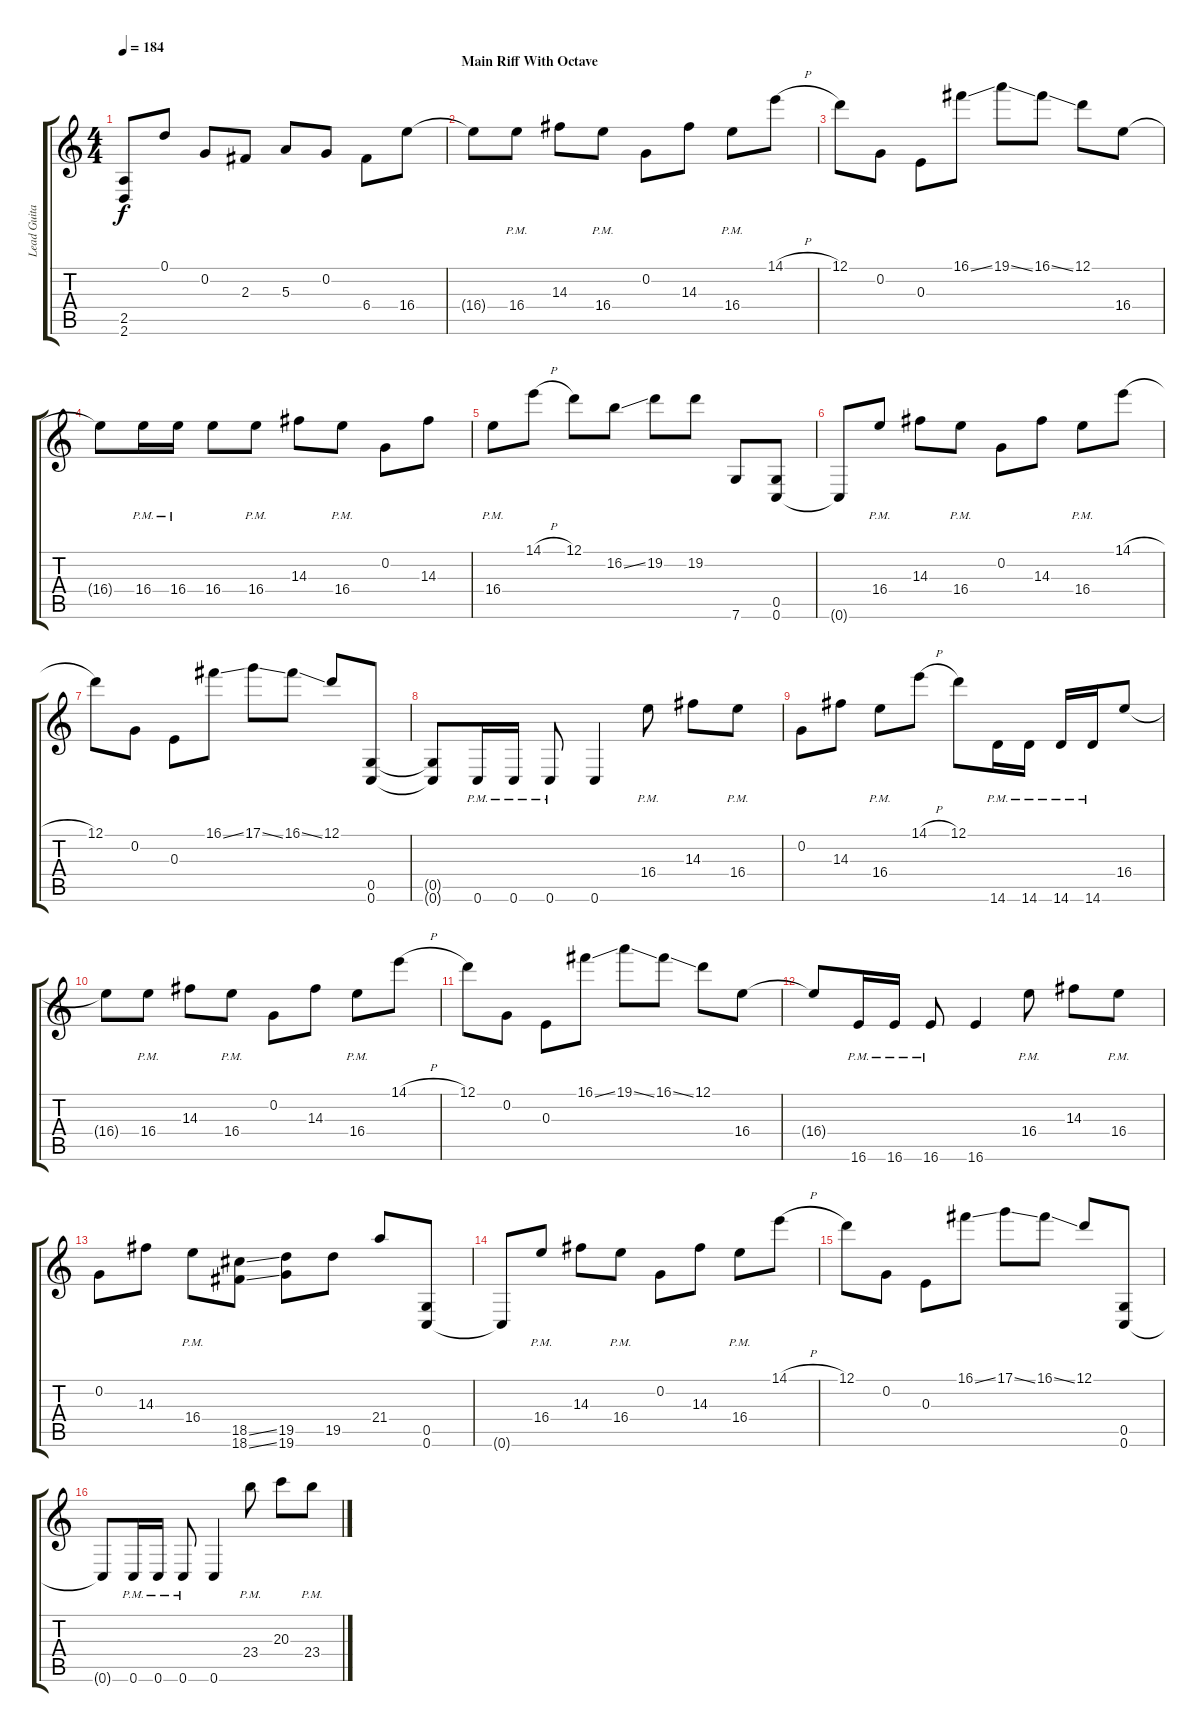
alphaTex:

\track ("Lead Guitar" "Lead Guita") {instrument distortionguitar}
\staff {score tabs}
\tuning (D4 G3 E3 C3 G2 C2) {hide}
\ts (4 4)
\tempo 184
\clef g2
\ks c
(2.5{t} 2.6{t}).8{dy f} 0.1.8 0.2.8 2.3.8 5.3.8 0.2.8 6.4.8 16.4.8 |
\section ("" "Main Riff With Octave")
16.4{t}.8 16.4{pm}.8 14.3.8 16.4{pm}.8 0.2.8 14.3.8 16.4{pm}.8 14.1{h}.8 |
12.1.8 0.2.8 0.3.8 16.1{ss}.8 19.1{ss}.8 16.1{ss}.8 12.1.8 16.4.8 |
16.4{t}.8 16.4{pm}.16 16.4{pm}.16 16.4.8 16.4{pm}.8 14.3.8 16.4{pm}.8 0.2.8 14.3.8 |
16.4{pm}.8 14.1{h}.8 12.1.8 16.2{ss}.8 19.2.8 19.2.8 7.6.8 (0.5 0.6).8 |
0.6{t}.8 16.4{pm}.8 14.3.8 16.4{pm}.8 0.2.8 14.3.8 16.4{pm}.8 14.1{h}.8 |
12.1.8 0.2.8 0.3.8 16.1{ss}.8 17.1{ss}.8 16.1{ss}.8 12.1.8 (0.5 0.6).8 |
(0.5{t} 0.6{t}).8 0.6{pm}.16 0.6{pm}.16 0.6{pm}.8 0.6.4 16.4{pm}.8 14.3.8 16.4{pm}.8 |
0.2.8 14.3.8 16.4{pm}.8 14.1{h}.8 12.1.8 14.6{pm}.16 14.6{pm}.16 14.6{pm}.16 14.6{pm}.16 16.4.8 |
16.4{t}.8 16.4{pm}.8 14.3.8 16.4{pm}.8 0.2.8 14.3.8 16.4{pm}.8 14.1{h}.8 |
12.1.8 0.2.8 0.3.8 16.1{ss}.8 19.1{ss}.8 16.1{ss}.8 12.1.8 16.4.8 |
16.4{t}.8 16.6{pm}.16 16.6{pm}.16 16.6{pm}.8 16.6.4 16.4{pm}.8 14.3.8 16.4{pm}.8 |
0.2.8 14.3.8 16.4{pm}.8 (18.5{ss} 18.6{ss}).8 (19.5 19.6).8 19.5.8 21.4.8 (0.5 0.6).8 |
0.6{t}.8 16.4{pm}.8 14.3.8 16.4{pm}.8 0.2.8 14.3.8 16.4{pm}.8 14.1{h}.8 |
12.1.8 0.2.8 0.3.8 16.1{ss}.8 17.1{ss}.8 16.1{ss}.8 12.1.8 (0.5 0.6).8 |
0.6{t}.8 0.6{pm}.16 0.6{pm}.16 0.6{pm}.8 0.6.4 23.4{pm}.8 20.3.8 23.4{pm}.8
